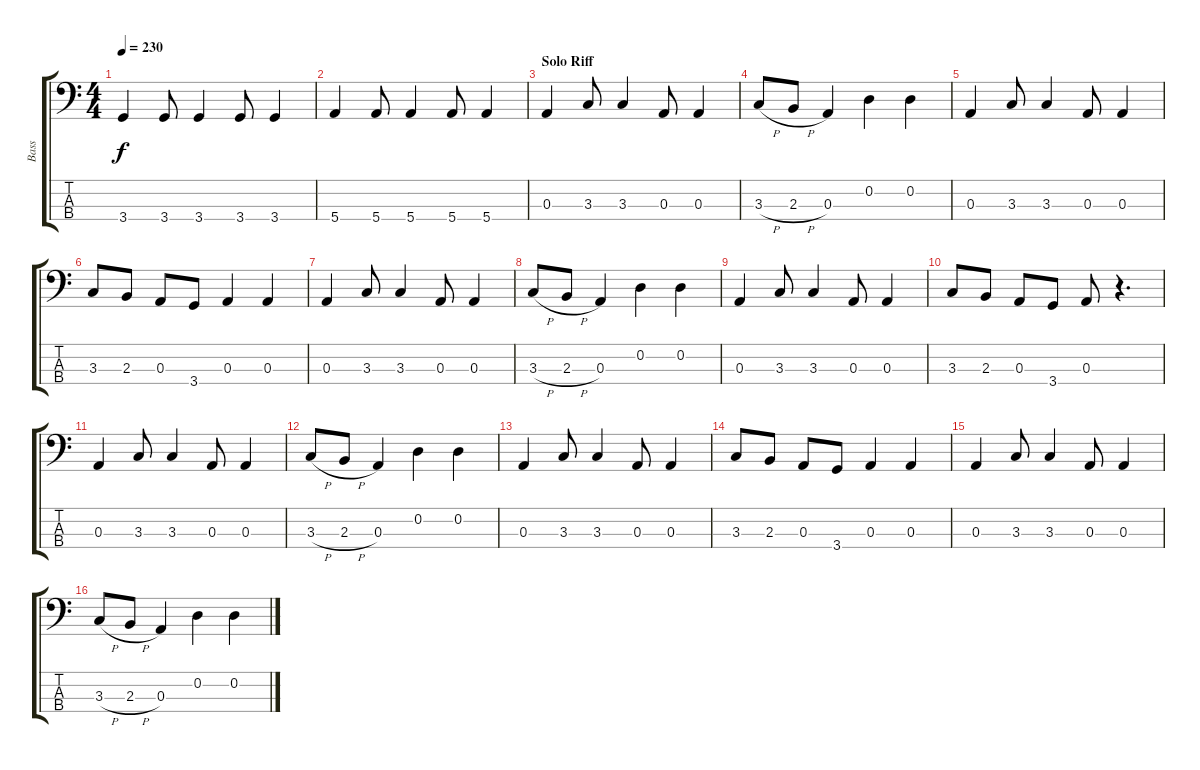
\track ("Bass" "Bass") {instrument electricbassfinger}
\staff {score tabs}
\tuning (G2 D2 A1 E1) {hide}
\ts (4 4)
\tempo 230
\clef f4
\ks c
3.4.4{dy f} 3.4.8 3.4.4 3.4.8 3.4.4 |
5.4.4 5.4.8 5.4.4 5.4.8 5.4.4 |
\section ("" "Solo Riff")
0.3.4 3.3.8 3.3.4 0.3.8 0.3.4 |
3.3{h}.8 2.3{h}.8 0.3.4 0.2.4 0.2.4 |
0.3.4 3.3.8 3.3.4 0.3.8 0.3.4 |
3.3.8 2.3.8 0.3.8 3.4.8 0.3.4 0.3.4 |
0.3.4 3.3.8 3.3.4 0.3.8 0.3.4 |
3.3{h}.8 2.3{h}.8 0.3.4 0.2.4 0.2.4 |
0.3.4 3.3.8 3.3.4 0.3.8 0.3.4 |
3.3.8 2.3.8 0.3.8 3.4.8 0.3.8 r.4{d} |
0.3.4 3.3.8 3.3.4 0.3.8 0.3.4 |
3.3{h}.8 2.3{h}.8 0.3.4 0.2.4 0.2.4 |
0.3.4 3.3.8 3.3.4 0.3.8 0.3.4 |
3.3.8 2.3.8 0.3.8 3.4.8 0.3.4 0.3.4 |
0.3.4 3.3.8 3.3.4 0.3.8 0.3.4 |
3.3{h}.8 2.3{h}.8 0.3.4 0.2.4 0.2.4
